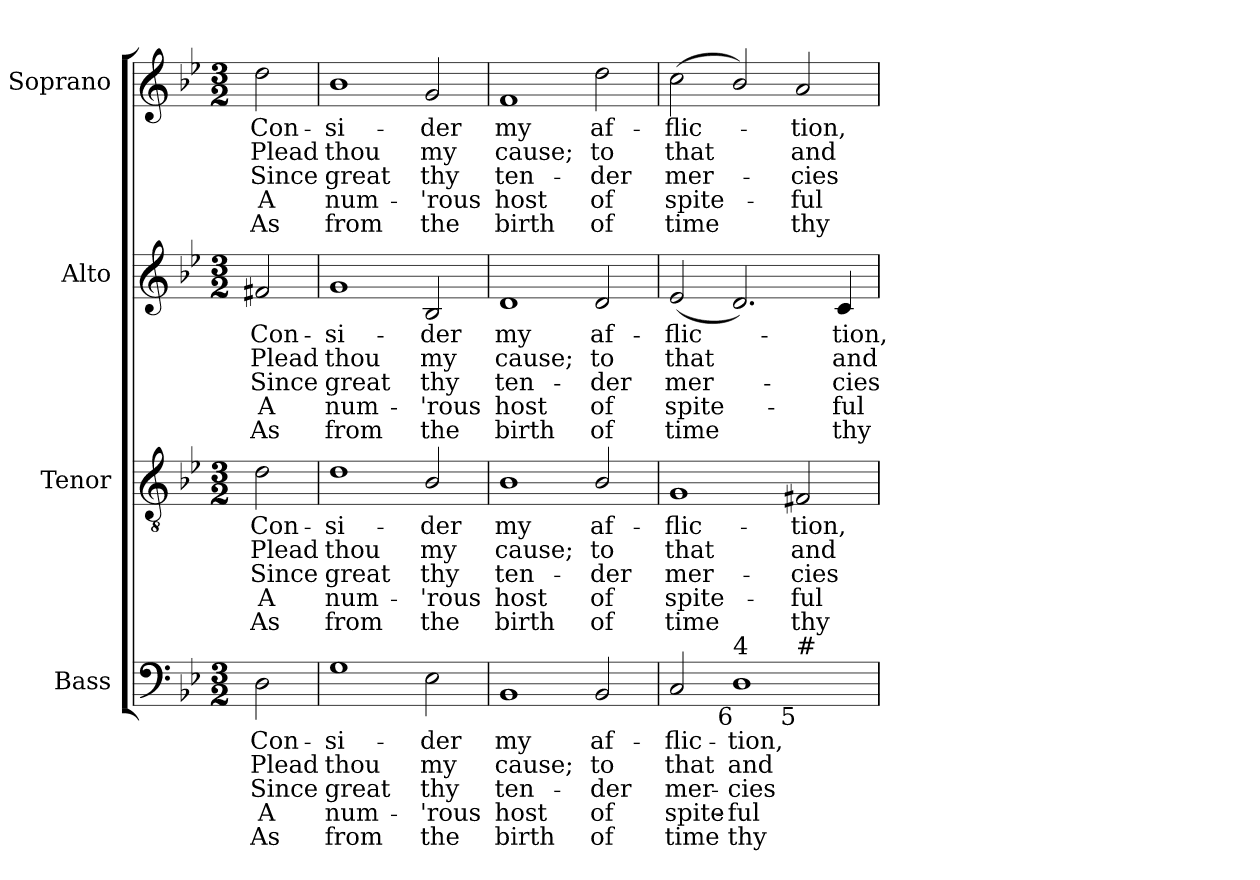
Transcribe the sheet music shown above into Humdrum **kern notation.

**kern	**text	**text	**text	**text	**text	**kern	**text	**text	**text	**text	**text	**kern	**text	**text	**text	**text	**text	**kern	**text	**text	**text	**text	**text
*part4	*part4	*part4	*part4	*part4	*part4	*part3	*part3	*part3	*part3	*part3	*part3	*part2	*part2	*part2	*part2	*part2	*part2	*part1	*part1	*part1	*part1	*part1	*part1
*staff4	*staff4	*staff4	*staff4	*staff4	*staff4	*staff3	*staff3	*staff3	*staff3	*staff3	*staff3	*staff2	*staff2	*staff2	*staff2	*staff2	*staff2	*staff1	*staff1	*staff1	*staff1	*staff1	*staff1
*I"Bass	*	*	*	*	*	*I"Tenor	*	*	*	*	*	*I"Alto	*	*	*	*	*	*I"Soprano	*	*	*	*	*
*I'B.	*	*	*	*	*	*I'T.	*	*	*	*	*	*I'A.	*	*	*	*	*	*I'S.	*	*	*	*	*
!!LO:PB:g=z
*clefF4	*	*	*	*	*	*clefGv2	*	*	*	*	*	*clefG2	*	*	*	*	*	*clefG2	*	*	*	*	*
*	*	*	*	*	*	*ITrd7c12	*	*	*	*	*	*	*	*	*	*	*	*	*	*	*	*	*
*k[b-e-]	*	*	*	*	*	*k[b-e-]	*	*	*	*	*	*k[b-e-]	*	*	*	*	*	*k[b-e-]	*	*	*	*	*
*g:	*	*	*	*	*	*g:	*	*	*	*	*	*g:	*	*	*	*	*	*g:	*	*	*	*	*
*M3/2	*	*	*	*	*	*M3/2	*	*	*	*	*	*M3/2	*	*	*	*	*	*M3/2	*	*	*	*	*
=	=	=	=	=	=	=	=	=	=	=	=	=	=	=	=	=	=	=	=	=	=	=	=
!	!LO:LY:b:color=#000000	!LO:LY:b:color=#000000	!LO:LY:b:color=#000000	!LO:LY:b:color=#000000	!LO:LY:b:color=#000000	!	!	!	!	!	!	!	!	!	!	!	!	!	!	!	!	!	!
!	!	!	!	!	!	!	!LO:LY:b:color=#000000	!LO:LY:b:color=#000000	!LO:LY:b:color=#000000	!LO:LY:b:color=#000000	!LO:LY:b:color=#000000	!	!	!	!	!	!	!	!	!	!	!	!
!	!	!	!	!	!	!	!	!	!	!	!	!	!LO:LY:b:color=#000000	!LO:LY:b:color=#000000	!LO:LY:b:color=#000000	!LO:LY:b:color=#000000	!LO:LY:b:color=#000000	!	!	!	!	!	!
!	!	!	!	!	!	!	!	!	!	!	!	!	!	!	!	!	!	!	!LO:LY:b:color=#000000	!LO:LY:b:color=#000000	!LO:LY:b:color=#000000	!LO:LY:b:color=#000000	!LO:LY:b:color=#000000
2Di\	Con-	Plead	Since	A	As	2Di\	Con-	Plead	Since	A	As	2f#Xi/	Con-	Plead	Since	A	As	2ddi\	Con-	Plead	Since	A	As
=1	=1	=1	=1	=1	=1	=1	=1	=1	=1	=1	=1	=1	=1	=1	=1	=1	=1	=1	=1	=1	=1	=1	=1
!	!LO:LY:b:color=#000000	!LO:LY:b:color=#000000	!LO:LY:b:color=#000000	!LO:LY:b:color=#000000	!LO:LY:b:color=#000000	!	!	!	!	!	!	!	!	!	!	!	!	!	!	!	!	!	!
!	!	!	!	!	!	!	!LO:LY:b:color=#000000	!LO:LY:b:color=#000000	!LO:LY:b:color=#000000	!LO:LY:b:color=#000000	!LO:LY:b:color=#000000	!	!	!	!	!	!	!	!	!	!	!	!
!	!	!	!	!	!	!	!	!	!	!	!	!	!LO:LY:b:color=#000000	!LO:LY:b:color=#000000	!LO:LY:b:color=#000000	!LO:LY:b:color=#000000	!LO:LY:b:color=#000000	!	!	!	!	!	!
!	!	!	!	!	!	!	!	!	!	!	!	!	!	!	!	!	!	!	!LO:LY:b:color=#000000	!LO:LY:b:color=#000000	!LO:LY:b:color=#000000	!LO:LY:b:color=#000000	!LO:LY:b:color=#000000
1Gi	-si-	thou	great	num-	-from	1Di	-si-	thou	great	num-	-from	1gi	-si-	thou	great	num-	-from	1b-i	-si-	thou	great	num-	-from
!	!LO:LY:b:color=#000000	!LO:LY:b:color=#000000	!LO:LY:b:color=#000000	!LO:LY:b:color=#000000	!LO:LY:b:color=#000000	!	!	!	!	!	!	!	!	!	!	!	!	!	!	!	!	!	!
!	!	!	!	!	!	!	!LO:LY:b:color=#000000	!LO:LY:b:color=#000000	!LO:LY:b:color=#000000	!LO:LY:b:color=#000000	!LO:LY:b:color=#000000	!	!	!	!	!	!	!	!	!	!	!	!
!	!	!	!	!	!	!	!	!	!	!	!	!	!LO:LY:b:color=#000000	!LO:LY:b:color=#000000	!LO:LY:b:color=#000000	!LO:LY:b:color=#000000	!LO:LY:b:color=#000000	!	!	!	!	!	!
!	!	!	!	!	!	!	!	!	!	!	!	!	!	!	!	!	!	!	!LO:LY:b:color=#000000	!LO:LY:b:color=#000000	!LO:LY:b:color=#000000	!LO:LY:b:color=#000000	!LO:LY:b:color=#000000
2E-i\	-der	my	thy	'rous	the	2BB-i/	-der	my	thy	'rous	the	2B-i/	-der	my	thy	'rous	the	2gi/	-der	my	thy	'rous	the
=2	=2	=2	=2	=2	=2	=2	=2	=2	=2	=2	=2	=2	=2	=2	=2	=2	=2	=2	=2	=2	=2	=2	=2
!	!LO:LY:b:color=#000000	!LO:LY:b:color=#000000	!LO:LY:b:color=#000000	!LO:LY:b:color=#000000	!LO:LY:b:color=#000000	!	!	!	!	!	!	!	!	!	!	!	!	!	!	!	!	!	!
!	!	!	!	!	!	!	!LO:LY:b:color=#000000	!LO:LY:b:color=#000000	!LO:LY:b:color=#000000	!LO:LY:b:color=#000000	!LO:LY:b:color=#000000	!	!	!	!	!	!	!	!	!	!	!	!
!	!	!	!	!	!	!	!	!	!	!	!	!	!LO:LY:b:color=#000000	!LO:LY:b:color=#000000	!LO:LY:b:color=#000000	!LO:LY:b:color=#000000	!LO:LY:b:color=#000000	!	!	!	!	!	!
!	!	!	!	!	!	!	!	!	!	!	!	!	!	!	!	!	!	!	!LO:LY:b:color=#000000	!LO:LY:b:color=#000000	!LO:LY:b:color=#000000	!LO:LY:b:color=#000000	!LO:LY:b:color=#000000
1BB-i	my	cause;	ten-	-host	birth	1BB-i	my	cause;	ten-	-host	birth	1di	my	cause;	ten-	-host	birth	1fi	my	cause;	ten-	-host	birth
!	!LO:LY:b:color=#000000	!LO:LY:b:color=#000000	!LO:LY:b:color=#000000	!LO:LY:b:color=#000000	!LO:LY:b:color=#000000	!	!	!	!	!	!	!	!	!	!	!	!	!	!	!	!	!	!
!	!	!	!	!	!	!	!LO:LY:b:color=#000000	!LO:LY:b:color=#000000	!LO:LY:b:color=#000000	!LO:LY:b:color=#000000	!LO:LY:b:color=#000000	!	!	!	!	!	!	!	!	!	!	!	!
!	!	!	!	!	!	!	!	!	!	!	!	!	!LO:LY:b:color=#000000	!LO:LY:b:color=#000000	!LO:LY:b:color=#000000	!LO:LY:b:color=#000000	!LO:LY:b:color=#000000	!	!	!	!	!	!
!	!	!	!	!	!	!	!	!	!	!	!	!	!	!	!	!	!	!	!LO:LY:b:color=#000000	!LO:LY:b:color=#000000	!LO:LY:b:color=#000000	!LO:LY:b:color=#000000	!LO:LY:b:color=#000000
2BB-i/	af-	to	der	of	of	2BB-i/	af-	to	der	of	of	2di/	af-	to	der	of	of	2ddi\	af-	to	der	of	of
=3	=3	=3	=3	=3	=3	=3	=3	=3	=3	=3	=3	=3	=3	=3	=3	=3	=3	=3	=3	=3	=3	=3	=3
!	!LO:LY:b:color=#000000	!LO:LY:b:color=#000000	!LO:LY:b:color=#000000	!LO:LY:b:color=#000000	!LO:LY:b:color=#000000	!	!	!	!	!	!	!	!	!	!	!	!	!	!	!	!	!	!
!	!	!	!	!	!	!	!LO:LY:b:color=#000000	!LO:LY:b:color=#000000	!LO:LY:b:color=#000000	!LO:LY:b:color=#000000	!LO:LY:b:color=#000000	!	!	!	!	!	!	!	!	!	!	!	!
!	!	!	!	!	!	!	!	!	!	!	!	!	!LO:LY:b:color=#000000	!LO:LY:b:color=#000000	!LO:LY:b:color=#000000	!LO:LY:b:color=#000000	!LO:LY:b:color=#000000	!	!	!	!	!	!
!	!	!	!	!	!	!	!	!	!	!	!	!	!	!	!	!	!	!	!LO:LY:b:color=#000000	!LO:LY:b:color=#000000	!LO:LY:b:color=#000000	!LO:LY:b:color=#000000	!LO:LY:b:color=#000000
*^	*	*	*	*	*	*	*	*	*	*	*	*	*	*	*	*	*	*	*	*	*	*	*
2Ci/	1ryy	-flic-	that	mer-	-spite-	-time	1GGi	-flic-	that	mer-	-spite-	-time	(2e-i/	-flic-	that	mer-	-spite-	-time	(2cci\	-flic-	that	mer-	-spite-	-time
!LO:TX:b:rj:t=6	!	!	!	!	!	!	!	!	!	!	!	!	!	!	!	!	!	!	!	!	!	!	!	!
!LO:TX:t=4	!	!	!	!	!	!	!	!	!	!	!	!	!	!	!	!	!	!	!	!	!	!	!	!
!	!	!LO:LY:b:color=#000000	!LO:LY:b:color=#000000	!LO:LY:b:color=#000000	!LO:LY:b:color=#000000	!LO:LY:b:color=#000000	!	!	!	!	!	!	!	!	!	!	!	!	!	!	!	!	!	!
1Di	.	-tion,	and	cies	ful	thy	.	.	.	.	.	.	2.di/)	.	.	.	.	.	2b-i/)	.	.	.	.	.
!	!	!	!	!	!	!	!	!LO:LY:b:color=#000000	!LO:LY:b:color=#000000	!LO:LY:b:color=#000000	!LO:LY:b:color=#000000	!LO:LY:b:color=#000000	!	!	!	!	!	!	!	!	!	!	!	!
!	!LO:TX:b:rj:t=5	!	!	!	!	!	!	!	!	!	!	!	!	!	!	!	!	!	!	!	!	!	!	!
!	!LO:TX:t=#	!	!	!	!	!	!	!	!	!	!	!	!	!	!	!	!	!	!	!	!	!	!	!
!	!	!	!	!	!	!	!	!	!	!	!	!	!	!	!	!	!	!	!	!LO:LY:b:color=#000000	!LO:LY:b:color=#000000	!LO:LY:b:color=#000000	!LO:LY:b:color=#000000	!LO:LY:b:color=#000000
.	2ryy	.	.	.	.	.	2FF#Xi/	-tion,	and	cies	ful	thy	.	.	.	.	.	.	2ai/	-tion,	and	cies	ful	thy
!	!	!	!	!	!	!	!	!	!	!	!	!	!	!LO:LY:b:color=#000000	!LO:LY:b:color=#000000	!LO:LY:b:color=#000000	!LO:LY:b:color=#000000	!LO:LY:b:color=#000000	!	!	!	!	!	!
.	.	.	.	.	.	.	.	.	.	.	.	.	4ci/	-tion,	and	cies	ful	thy	.	.	.	.	.	.
*v	*v	*	*	*	*	*	*	*	*	*	*	*	*	*	*	*	*	*	*	*	*	*	*	*
=	=	=	=	=	=	=	=	=	=	=	=	=	=	=	=	=	=	=	=	=	=	=	=
*-	*-	*-	*-	*-	*-	*-	*-	*-	*-	*-	*-	*-	*-	*-	*-	*-	*-	*-	*-	*-	*-	*-	*-
